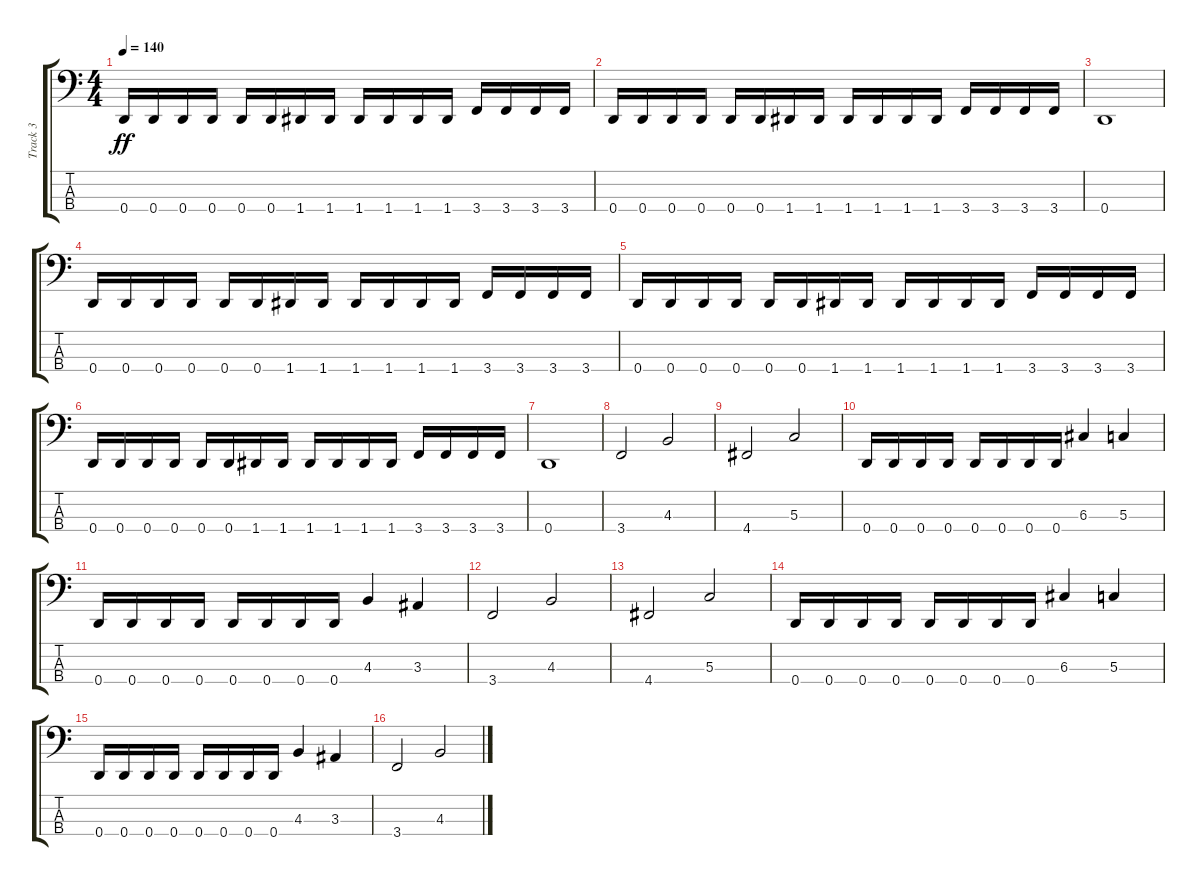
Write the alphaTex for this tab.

\track ("Track 3" "Track 3") {instrument electricbassfinger}
\staff {score tabs}
\tuning (F2 C2 G1 D1) {hide}
\ts (4 4)
\tempo 140
\clef f4
\ks c
0.4.16{dy ff} 0.4.16 0.4.16 0.4.16 0.4.16 0.4.16 1.4.16 1.4.16 1.4.16 1.4.16 1.4.16 1.4.16 3.4.16 3.4.16 3.4.16 3.4.16 |
0.4.16 0.4.16 0.4.16 0.4.16 0.4.16 0.4.16 1.4.16 1.4.16 1.4.16 1.4.16 1.4.16 1.4.16 3.4.16 3.4.16 3.4.16 3.4.16 |
0.4.1 |
0.4.16 0.4.16 0.4.16 0.4.16 0.4.16 0.4.16 1.4.16 1.4.16 1.4.16 1.4.16 1.4.16 1.4.16 3.4.16 3.4.16 3.4.16 3.4.16 |
0.4.16 0.4.16 0.4.16 0.4.16 0.4.16 0.4.16 1.4.16 1.4.16 1.4.16 1.4.16 1.4.16 1.4.16 3.4.16 3.4.16 3.4.16 3.4.16 |
0.4.16 0.4.16 0.4.16 0.4.16 0.4.16 0.4.16 1.4.16 1.4.16 1.4.16 1.4.16 1.4.16 1.4.16 3.4.16 3.4.16 3.4.16 3.4.16 |
0.4.1 |
3.4.2 4.3.2 |
4.4.2 5.3.2 |
0.4.16 0.4.16 0.4.16 0.4.16 0.4.16 0.4.16 0.4.16 0.4.16 6.3.4 5.3.4 |
0.4.16 0.4.16 0.4.16 0.4.16 0.4.16 0.4.16 0.4.16 0.4.16 4.3.4 3.3.4 |
3.4.2 4.3.2 |
4.4.2 5.3.2 |
0.4.16 0.4.16 0.4.16 0.4.16 0.4.16 0.4.16 0.4.16 0.4.16 6.3.4 5.3.4 |
0.4.16 0.4.16 0.4.16 0.4.16 0.4.16 0.4.16 0.4.16 0.4.16 4.3.4 3.3.4 |
3.4.2 4.3.2
